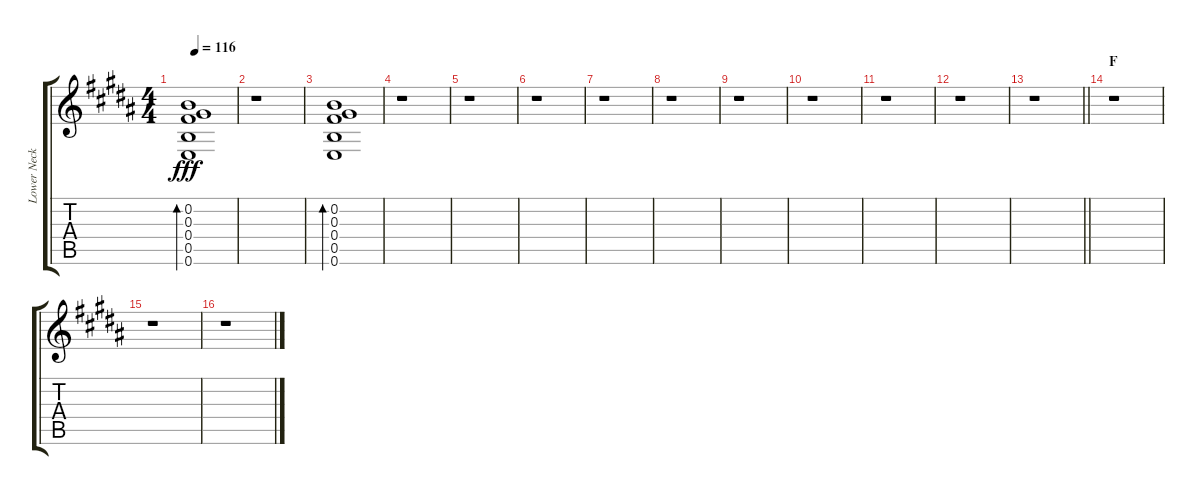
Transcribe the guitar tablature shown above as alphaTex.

\track ("Lower Neck (Fretless)" "Lower Neck") {instrument electricguitarclean}
\staff {score tabs}
\tuning (E4 B3 Ab3 Gb3 B2 E2) {hide}
\ts (4 4)
\tempo 116
\clef g2
\ks b
(0.2 0.3 0.4 0.5 0.6).1{bd 240 dy fff} |
r.1 |
(0.2 0.3 0.4 0.5 0.6).1{bd 240} |
r.1 |
r.1 |
r.1 |
r.1 |
r.1 |
r.1 |
r.1 |
r.1 |
r.1 |
\barLineRight lightlight
r.1 |
\section ("" "F")
r.1 |
r.1 |
r.1
